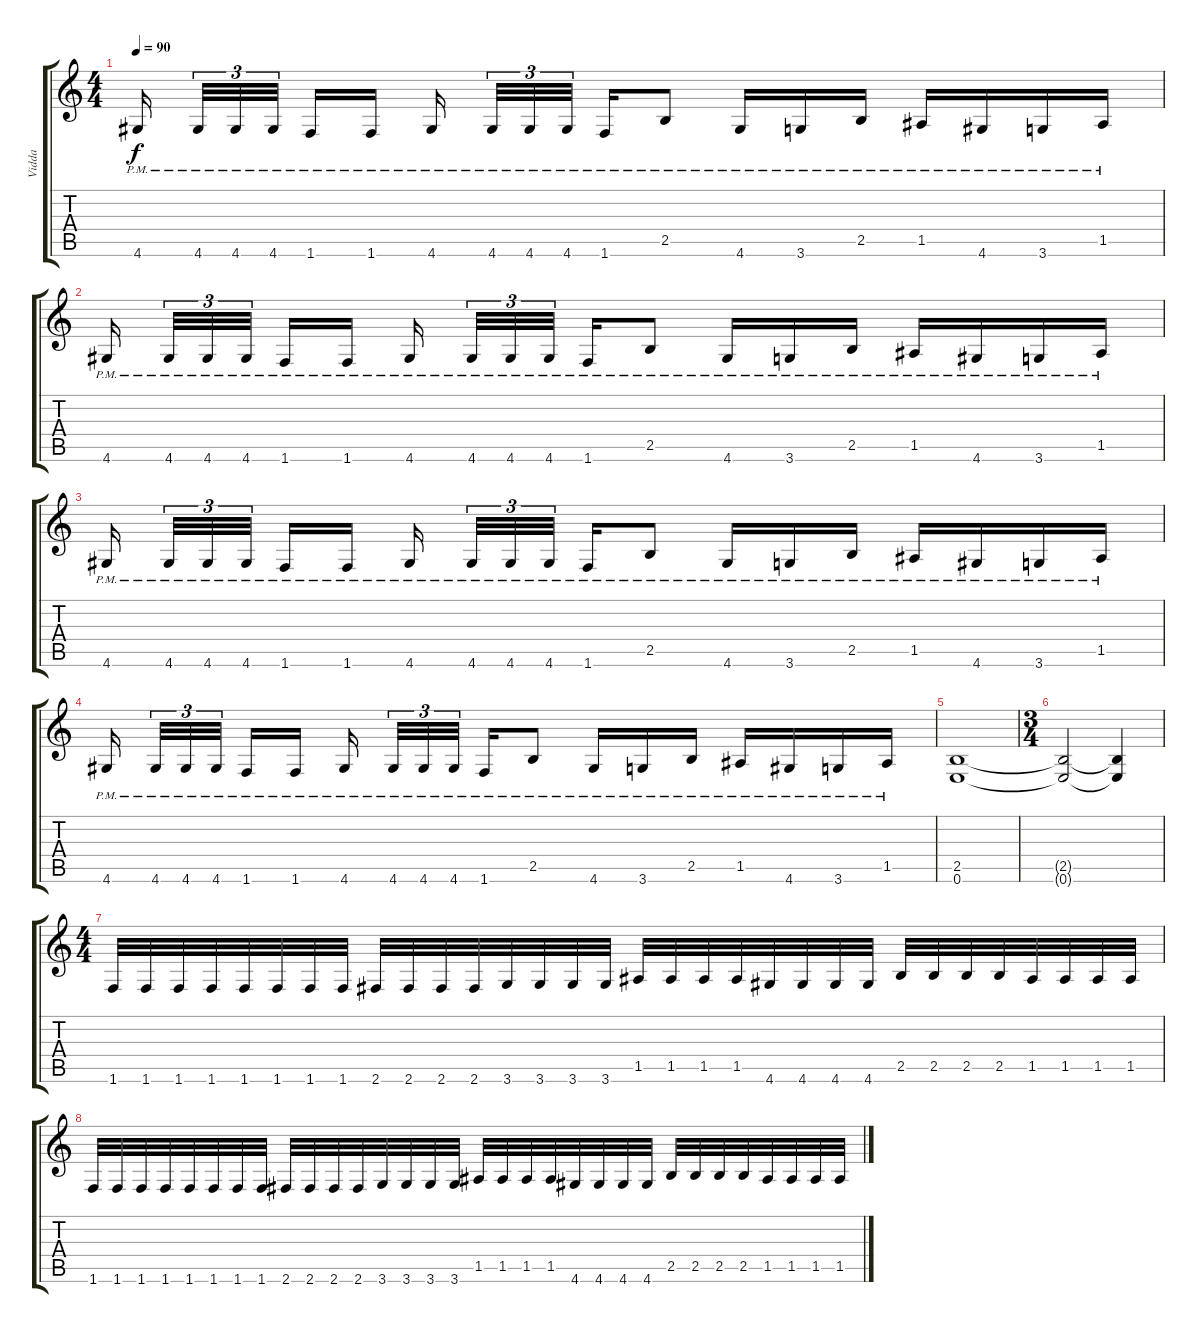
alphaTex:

\track ("Vidda" "Vidda") {instrument overdrivenguitar}
\staff {score tabs}
\tuning (E4 B3 G3 D3 A2 E2) {hide}
\ts (4 4)
\tempo 90
\clef g2
\ks c
4.6{pm}.16{dy f instrument overdrivenguitar} 4.6{pm}.32{tu (3 2)} 4.6{pm}.32{tu (3 2)} 4.6{pm}.32{tu (3 2)} 1.6{pm}.16 1.6{pm}.16 4.6{pm}.16 4.6{pm}.32{tu (3 2)} 4.6{pm}.32{tu (3 2)} 4.6{pm}.32{tu (3 2)} 1.6{pm}.16 2.5{pm}.8 4.6{pm}.16 3.6{pm}.16 2.5{pm}.16 1.5{pm}.16 4.6{pm}.16 3.6{pm}.16 1.5{pm}.16 |
4.6{pm}.16{instrument overdrivenguitar} 4.6{pm}.32{tu (3 2)} 4.6{pm}.32{tu (3 2)} 4.6{pm}.32{tu (3 2)} 1.6{pm}.16 1.6{pm}.16 4.6{pm}.16 4.6{pm}.32{tu (3 2)} 4.6{pm}.32{tu (3 2)} 4.6{pm}.32{tu (3 2)} 1.6{pm}.16 2.5{pm}.8 4.6{pm}.16 3.6{pm}.16 2.5{pm}.16 1.5{pm}.16 4.6{pm}.16 3.6{pm}.16 1.5{pm}.16 |
4.6{pm}.16{instrument overdrivenguitar} 4.6{pm}.32{tu (3 2)} 4.6{pm}.32{tu (3 2)} 4.6{pm}.32{tu (3 2)} 1.6{pm}.16 1.6{pm}.16 4.6{pm}.16 4.6{pm}.32{tu (3 2)} 4.6{pm}.32{tu (3 2)} 4.6{pm}.32{tu (3 2)} 1.6{pm}.16 2.5{pm}.8 4.6{pm}.16 3.6{pm}.16 2.5{pm}.16 1.5{pm}.16 4.6{pm}.16 3.6{pm}.16 1.5{pm}.16 |
4.6{pm}.16{instrument overdrivenguitar} 4.6{pm}.32{tu (3 2)} 4.6{pm}.32{tu (3 2)} 4.6{pm}.32{tu (3 2)} 1.6{pm}.16 1.6{pm}.16 4.6{pm}.16 4.6{pm}.32{tu (3 2)} 4.6{pm}.32{tu (3 2)} 4.6{pm}.32{tu (3 2)} 1.6{pm}.16 2.5{pm}.8 4.6{pm}.16 3.6{pm}.16 2.5{pm}.16 1.5{pm}.16 4.6{pm}.16 3.6{pm}.16 1.5{pm}.16 |
(2.5 0.6).1 |
\ts (3 4)
(2.5{t} 0.6{t}).2 (2.5{t} 0.6{t}).4 |
\ts (4 4)
1.6.32{instrument overdrivenguitar} 1.6.32 1.6.32 1.6.32 1.6.32 1.6.32 1.6.32 1.6.32 2.6.32 2.6.32 2.6.32 2.6.32 3.6.32 3.6.32 3.6.32 3.6.32 1.5.32 1.5.32 1.5.32 1.5.32 4.6.32 4.6.32 4.6.32 4.6.32 2.5.32 2.5.32 2.5.32 2.5.32 1.5.32 1.5.32 1.5.32 1.5.32 |
1.6.32{instrument overdrivenguitar} 1.6.32 1.6.32 1.6.32 1.6.32 1.6.32 1.6.32 1.6.32 2.6.32 2.6.32 2.6.32 2.6.32 3.6.32 3.6.32 3.6.32 3.6.32 1.5.32 1.5.32 1.5.32 1.5.32 4.6.32 4.6.32 4.6.32 4.6.32 2.5.32 2.5.32 2.5.32 2.5.32 1.5.32 1.5.32 1.5.32 1.5.32
